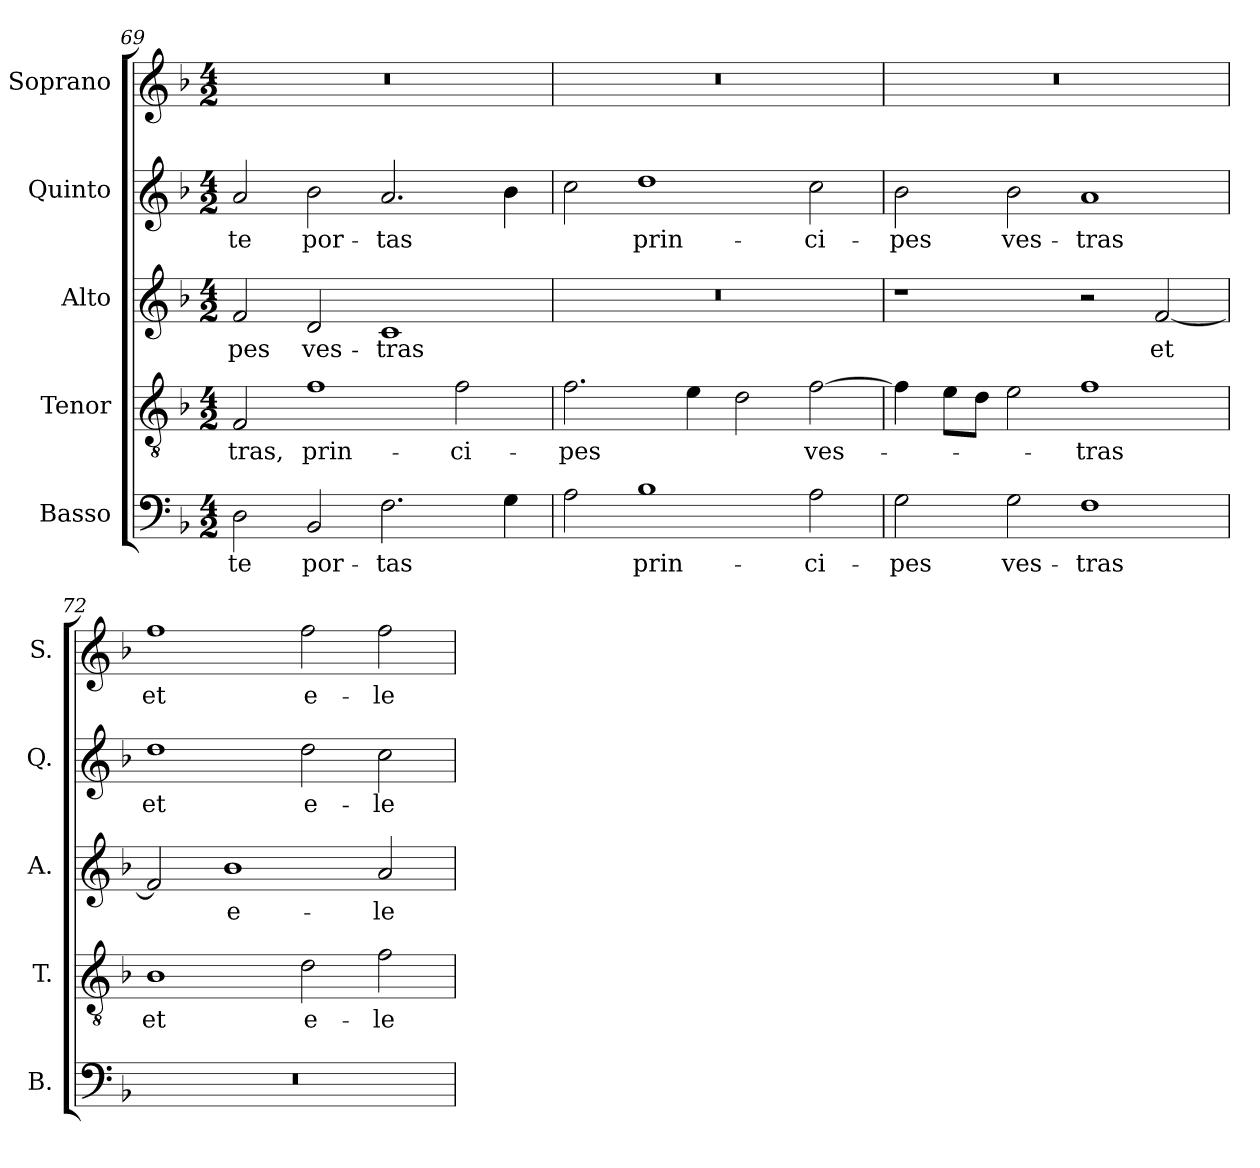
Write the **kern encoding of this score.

**kern	**text	**kern	**text	**kern	**text	**kern	**text	**kern	**text
*part5	*part5	*part4	*part4	*part3	*part3	*part2	*part2	*part1	*part1
*staff5	*staff5	*staff4	*staff4	*staff3	*staff3	*staff2	*staff2	*staff1	*staff1
*I"Basso	*	*I"Tenor	*	*I"Alto	*	*I"Quinto	*	*I"Soprano	*
*I'B.	*	*I'T.	*	*I'A.	*	*I'Q.	*	*I'S.	*
*clefF4	*	*clefGv2	*	*clefG2	*	*clefG2	*	*clefG2	*
*	*	*ITrd7c12	*	*	*	*	*	*	*
*k[b-]	*	*k[b-]	*	*k[b-]	*	*k[b-]	*	*k[b-]	*
*F:	*	*F:	*	*F:	*	*F:	*	*F:	*
*M4/2	*	*M4/2	*	*M4/2	*	*M4/2	*	*M4/2	*
=69	=69	=69	=69	=69	=69	=69	=69	=69	=69
!	!LO:LY:b:color=#000000	!	!	!	!	!	!	!	!
!	!	!	!LO:LY:b:color=#000000	!	!	!	!	!	!
!	!	!	!	!	!LO:LY:b:color=#000000	!	!	!	!
!	!	!	!	!	!	!	!LO:LY:b:color=#000000	!LO:N:vis=1	!
2Di\	-te	2FFi/	-tras,	2fi/	-pes	2ai/	-te	0r	.
!	!LO:LY:b:color=#000000	!	!	!	!	!	!	!	!
!	!	!	!LO:LY:b:color=#000000	!	!	!	!	!	!
!	!	!	!	!	!LO:LY:b:color=#000000	!	!	!	!
!	!	!	!	!	!	!	!LO:LY:b:color=#000000	!	!
2BB-i/	por-	1Fi	prin-	2di/	ves-	2b-i\	por-	.	.
!	!LO:LY:b:color=#000000	!	!	!	!	!	!	!	!
!	!	!	!	!	!LO:LY:b:color=#000000	!	!	!	!
!	!	!	!	!	!	!	!LO:LY:b:color=#000000	!	!
2.Fi\	-tas	.	.	1ci	-tras	2.ai/	-tas	.	.
!	!	!	!LO:LY:b:color=#000000	!	!	!	!	!	!
.	.	2Fi\	-ci-	.	.	.	.	.	.
4Gi\	.	.	.	.	.	4b-i\	.	.	.
=70	=70	=70	=70	=70	=70	=70	=70	=70	=70
!	!	!	!LO:LY:b:color=#000000	!LO:N:vis=1	!	!	!	!LO:N:vis=1	!
2Ai\	.	2.Fi\	-pes	0r	.	2cci\	.	0r	.
!	!LO:LY:b:color=#000000	!	!	!	!	!	!	!	!
!	!	!	!	!	!	!	!LO:LY:b:color=#000000	!	!
1B-i	prin-	.	.	.	.	1ddi	prin-	.	.
.	.	4Ei\	.	.	.	.	.	.	.
.	.	2Di\	.	.	.	.	.	.	.
!	!LO:LY:b:color=#000000	!	!	!	!	!	!	!	!
!	!	!	!LO:LY:b:color=#000000	!	!	!	!	!	!
!	!	!	!	!	!	!	!LO:LY:b:color=#000000	!	!
2Ai\	-ci-	[2Fi\	ves-	.	.	2cci\	-ci-	.	.
=71	=71	=71	=71	=71	=71	=71	=71	=71	=71
!	!LO:LY:b:color=#000000	!	!	!	!	!	!	!	!
!	!	!	!	!	!	!	!LO:LY:b:color=#000000	!LO:N:vis=1	!
2Gi\	-pes	4Fi\]	.	1r	.	2b-i\	-pes	0r	.
.	.	8Ei\L	.	.	.	.	.	.	.
.	.	8Di\J	.	.	.	.	.	.	.
!	!LO:LY:b:color=#000000	!	!	!	!	!	!	!	!
!	!	!	!	!	!	!	!LO:LY:b:color=#000000	!	!
2Gi\	ves-	2Ei\	.	.	.	2b-i\	ves-	.	.
!	!LO:LY:b:color=#000000	!	!	!	!	!	!	!	!
!	!	!	!LO:LY:b:color=#000000	!	!	!	!	!	!
!	!	!	!	!	!	!	!LO:LY:b:color=#000000	!	!
1Fi	-tras	1Fi	-tras	2r	.	1ai	-tras	.	.
!	!	!	!	!	!LO:LY:b:color=#000000	!	!	!	!
.	.	.	.	[2fi/	et	.	.	.	.
=72	=72	=72	=72	=72	=72	=72	=72	=72	=72
!LO:N:vis=1	!	!	!	!	!	!	!	!	!
!	!	!	!LO:LY:b:color=#000000	!	!	!	!	!	!
!	!	!	!	!	!	!	!LO:LY:b:color=#000000	!	!
!	!	!	!	!	!	!	!	!	!LO:LY:b:color=#000000
0r	.	1BB-i	et	2fi/]	.	1ddi	et	1ffi	et
!	!	!	!	!	!LO:LY:b:color=#000000	!	!	!	!
.	.	.	.	1b-i	e-	.	.	.	.
!	!	!	!LO:LY:b:color=#000000	!	!	!	!	!	!
!	!	!	!	!	!	!	!LO:LY:b:color=#000000	!	!
!	!	!	!	!	!	!	!	!	!LO:LY:b:color=#000000
.	.	2Di\	e-	.	.	2ddi\	e-	2ffi\	e-
!	!	!	!LO:LY:b:color=#000000	!	!	!	!	!	!
!	!	!	!	!	!LO:LY:b:color=#000000	!	!	!	!
!	!	!	!	!	!	!	!LO:LY:b:color=#000000	!	!
!	!	!	!	!	!	!	!	!	!LO:LY:b:color=#000000
.	.	2Fi\	-le-	2ai/	-le-	2cci\	-le-	2ffi\	-le-
=	=	=	=	=	=	=	=	=	=
*-	*-	*-	*-	*-	*-	*-	*-	*-	*-
